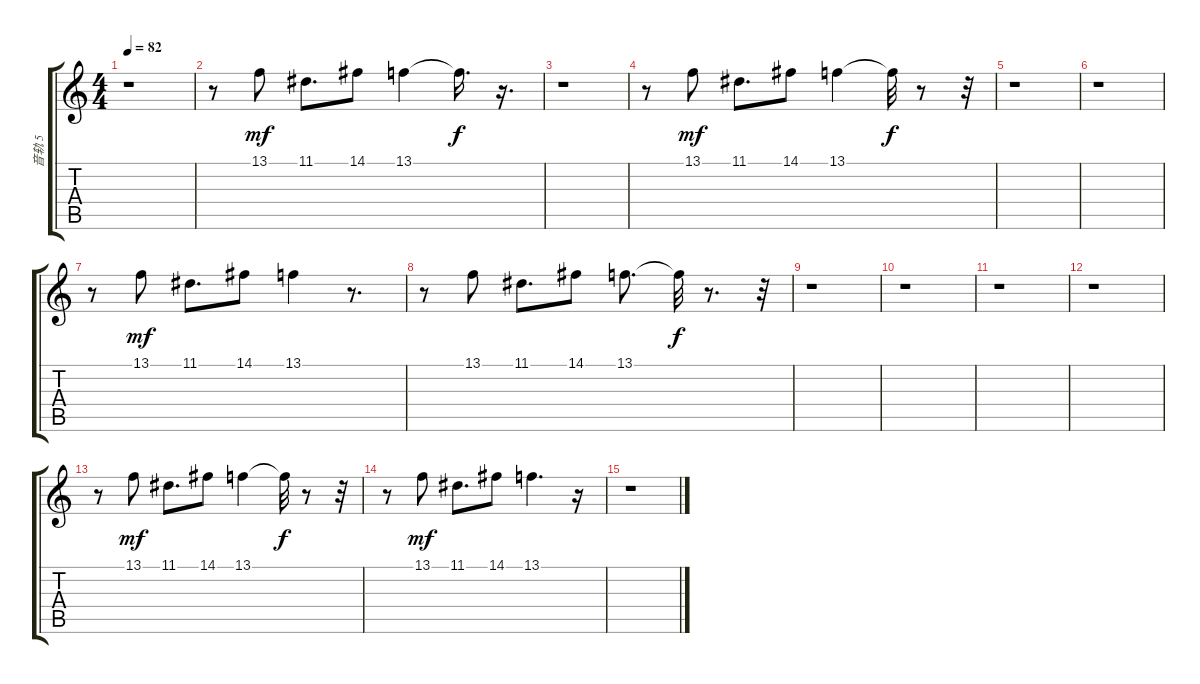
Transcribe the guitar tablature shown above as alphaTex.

\track ("音轨 5" "音轨 5") {instrument lead2sawtooth}
\staff {score tabs}
\tuning (E4 B3 G3 D3 A2 E2) {hide}
\ts (4 4)
\tempo 82
\clef g2
\ks c
r.1{dy f} |
r.8 13.1.8{dy mf} 11.1.8{d} 14.1.8 13.1.4 13.1{t}.16{d dy f} r.16{d} |
r.1 |
r.8 13.1.8{dy mf} 11.1.8{d} 14.1.8 13.1.4 13.1{t}.32{dy f} r.8 r.32 |
r.1 |
r.1 |
r.8 13.1.8{dy mf} 11.1.8{d} 14.1.8 13.1.4 r.8{d} |
r.8 13.1.8 11.1.8{d} 14.1.8 13.1.8{d} 13.1{t}.32{dy f} r.8{d} r.32 |
r.1 |
r.1 |
r.1 |
r.1 |
r.8 13.1.8{dy mf} 11.1.8{d} 14.1.8 13.1.4 13.1{t}.32{dy f} r.8 r.32 |
r.8 13.1.8{dy mf} 11.1.8{d} 14.1.8 13.1.4{d} r.16 |
r.1
